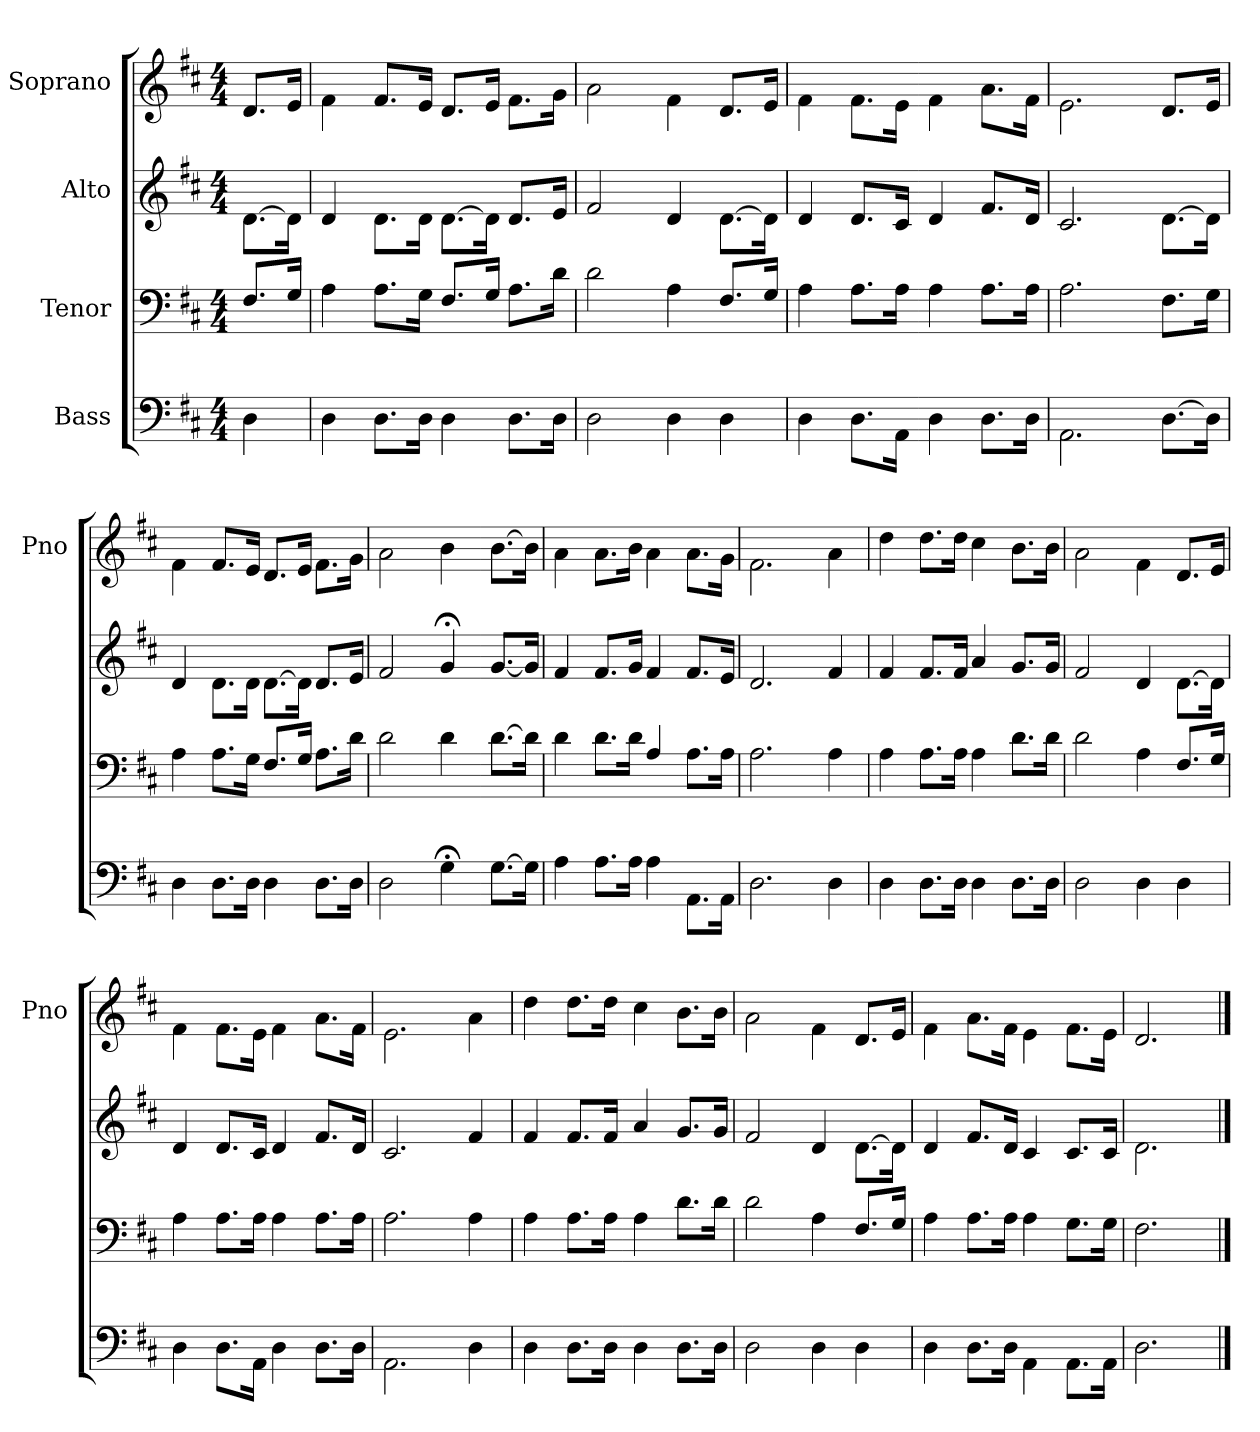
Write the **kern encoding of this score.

**kern	**kern	**kern	**kern
*part4	*part3	*part2	*part1
*staff4	*staff3	*staff2	*staff1
*I"Bass	*I"Tenor	*I"Alto	*I"Soprano
*	*	*	*I'Pno
*clefF4	*clefF4	*clefG2	*clefG2
*k[f#c#]	*k[f#c#]	*k[f#c#]	*k[f#c#]
*D:	*D:	*D:	*D:
*M4/4	*M4/4	*M4/4	*M4/4
=	=	=	=
4D\	8.F#/L	[8.d\L	8.d/L
.	16G/Jk	16d\Jk]	16e/Jk
=	=	=	=
4D\	4A\	4d/	4f#\
8.D\L	8.A\L	8.d\L	8.f#/L
16D\Jk	16G\Jk	16d\Jk	16e/Jk
4D\	8.F#/L	[8.d\L	8.d/L
.	16G/Jk	16d\Jk]	16e/Jk
8.D\L	8.A\L	8.d/L	8.f#\L
16D\Jk	16d\Jk	16e/Jk	16g\Jk
=	=	=	=
2D\	2d\	2f#/	2a\
4D\	4A\	4d/	4f#\
4D\	8.F#/L	[8.d\L	8.d/L
.	16G/Jk	16d\Jk]	16e/Jk
=	=	=	=
4D\	4A\	4d/	4f#\
8.D\L	8.A\L	8.d/L	8.f#\L
16AA\Jk	16A\Jk	16c#/Jk	16e\Jk
=-	=-	=-	=-
4D\	4A\	4d/	4f#\
8.D\L	8.A\L	8.f#/L	8.a\L
16D\Jk	16A\Jk	16d/Jk	16f#\Jk
=	=	=	=
2.AA\	2.A\	2.c#/	2.e\
[8.D\L	8.F#\L	[8.d\L	8.d/L
16D\Jk]	16G\Jk	16d\Jk]	16e/Jk
=	=	=	=
4D\	4A\	4d/	4f#\
8.D\L	8.A\L	8.d\L	8.f#/L
16D\Jk	16G\Jk	16d\Jk	16e/Jk
4D\	8.F#/L	[8.d\L	8.d/L
.	16G/Jk	16d\Jk]	16e/Jk
8.D\L	8.A\L	8.d/L	8.f#\L
16D\Jk	16d\Jk	16e/Jk	16g\Jk
=	=	=	=
2D\	2d\	2f#/	2a\
4G;\	4d\	4g;</	4b\
=-	=-	=-	=-
[8.G\L	[8.d\L	[8.g/L	[8.b\L
16G\Jk]	16d\Jk]	16g/Jk]	16b\Jk]
=	=	=	=
4A\	4d\	4f#/	4a\
8.A\L	8.d\L	8.f#/L	8.a\L
16A\Jk	16d\Jk	16g/Jk	16b\Jk
4A\	4A/	4f#/	4a\
8.AA\L	8.A\L	8.f#/L	8.a\L
16AA\Jk	16A\Jk	16e/Jk	16g\Jk
=	=	=	=
2.D\	2.A\	2.d/	2.f#\
4D\	4A\	4f#/	4a\
=	=	=	=
4D\	4A\	4f#/	4dd\
8.D\L	8.A\L	8.f#/L	8.dd\L
16D\Jk	16A\Jk	16f#/Jk	16dd\Jk
4D\	4A\	4a/	4cc#\
8.D\L	8.d\L	8.g/L	8.b\L
16D\Jk	16d\Jk	16g/Jk	16b\Jk
=	=	=	=
2D\	2d\	2f#/	2a\
4D\	4A\	4d/	4f#\
4D\	8.F#/L	[8.d\L	8.d/L
.	16G/Jk	16d\Jk]	16e/Jk
=	=	=	=
4D\	4A\	4d/	4f#\
8.D\L	8.A\L	8.d/L	8.f#\L
16AA\Jk	16A\Jk	16c#/Jk	16e\Jk
4D\	4A\	4d/	4f#\
8.D\L	8.A\L	8.f#/L	8.a\L
16D\Jk	16A\Jk	16d/Jk	16f#\Jk
=	=	=	=
2.AA\	2.A\	2.c#/	2.e\
4D\	4A\	4f#/	4a\
=	=	=	=
4D\	4A\	4f#/	4dd\
8.D\L	8.A\L	8.f#/L	8.dd\L
16D\Jk	16A\Jk	16f#/Jk	16dd\Jk
=-	=-	=-	=-
4D\	4A\	4a/	4cc#\
8.D\L	8.d\L	8.g/L	8.b\L
16D\Jk	16d\Jk	16g/Jk	16b\Jk
=	=	=	=
2D\	2d\	2f#/	2a\
4D\	4A\	4d/	4f#\
4D\	8.F#/L	[8.d\L	8.d/L
.	16G/Jk	16d\Jk]	16e/Jk
=	=	=	=
4D\	4A\	4d/	4f#\
8.D\L	8.A\L	8.f#/L	8.a\L
16D\Jk	16A\Jk	16d/Jk	16f#\Jk
4AA\	4A\	4c#/	4e\
8.AA\L	8.G\L	8.c#/L	8.f#\L
16AA\Jk	16G\Jk	16c#/Jk	16e\Jk
=	=	=	=
2.D\	2.F#\	2.d\	2.d/
==	==	==	==
*-	*-	*-	*-
